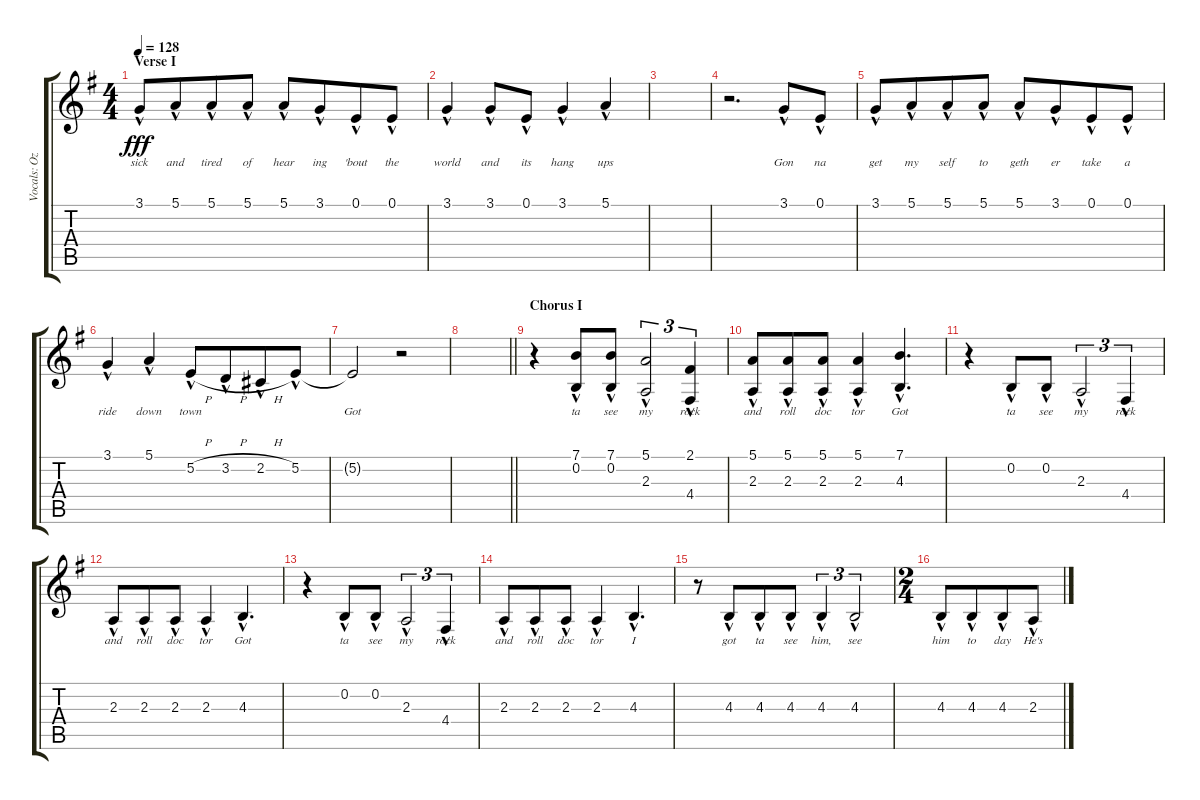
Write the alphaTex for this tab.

\track ("Vocals: Ozzy" "Vocals: Oz") {instrument lead2sawtooth}
\staff {score tabs}
\tuning (E4 B3 G3 D3 A2 E2) {hide}
\ts (4 4)
\section ("" "Verse I")
\tempo 128
\clef g2
\ks g
3.1{hac}.8{lyrics (0 "sick") lyrics (1 "") lyrics (2 "") lyrics (3 "") lyrics (4 "") dy fff} 5.1{hac}.8{lyrics (0 "and") lyrics (1 "") lyrics (2 "") lyrics (3 "") lyrics (4 "") beam merge} 5.1{hac}.8{lyrics (0 "tired") lyrics (1 "") lyrics (2 "") lyrics (3 "") lyrics (4 "")} 5.1{hac}.8{lyrics (0 "of") lyrics (1 "") lyrics (2 "") lyrics (3 "") lyrics (4 "")} 5.1{hac}.8{lyrics (0 "hear") lyrics (1 "") lyrics (2 "") lyrics (3 "") lyrics (4 "")} 3.1{hac}.8{lyrics (0 "ing") lyrics (1 "") lyrics (2 "") lyrics (3 "") lyrics (4 "") beam merge} 0.1{hac}.8{lyrics (0 "'bout") lyrics (1 "") lyrics (2 "") lyrics (3 "") lyrics (4 "")} 0.1{hac}.8{lyrics (0 "the") lyrics (1 "") lyrics (2 "") lyrics (3 "") lyrics (4 "")} |
3.1{hac}.4{lyrics (0 "world") lyrics (1 "") lyrics (2 "") lyrics (3 "") lyrics (4 "")} 3.1{hac}.8{lyrics (0 "and") lyrics (1 "") lyrics (2 "") lyrics (3 "") lyrics (4 "")} 0.1{hac}.8{lyrics (0 "its") lyrics (1 "") lyrics (2 "") lyrics (3 "") lyrics (4 "")} 3.1{hac}.4{lyrics (0 "hang") lyrics (1 "") lyrics (2 "") lyrics (3 "") lyrics (4 "")} 5.1{hac}.4{lyrics (0 "ups") lyrics (1 "") lyrics (2 "") lyrics (3 "") lyrics (4 "")} |
|
r.2{d} 3.1{hac}.8{lyrics (0 "Gon") lyrics (1 "") lyrics (2 "") lyrics (3 "") lyrics (4 "")} 0.1{hac}.8{lyrics (0 "na") lyrics (1 "") lyrics (2 "") lyrics (3 "") lyrics (4 "")} |
3.1{hac}.8{lyrics (0 "get") lyrics (1 "") lyrics (2 "") lyrics (3 "") lyrics (4 "")} 5.1{hac}.8{lyrics (0 "my") lyrics (1 "") lyrics (2 "") lyrics (3 "") lyrics (4 "") beam merge} 5.1{hac}.8{lyrics (0 "self") lyrics (1 "") lyrics (2 "") lyrics (3 "") lyrics (4 "")} 5.1{hac}.8{lyrics (0 "to") lyrics (1 "") lyrics (2 "") lyrics (3 "") lyrics (4 "")} 5.1{hac}.8{lyrics (0 "geth") lyrics (1 "") lyrics (2 "") lyrics (3 "") lyrics (4 "")} 3.1{hac}.8{lyrics (0 "er") lyrics (1 "") lyrics (2 "") lyrics (3 "") lyrics (4 "") beam merge} 0.1{hac}.8{lyrics (0 "take") lyrics (1 "") lyrics (2 "") lyrics (3 "") lyrics (4 "")} 0.1{hac}.8{lyrics (0 "a") lyrics (1 "") lyrics (2 "") lyrics (3 "") lyrics (4 "")} |
3.1{hac}.4{lyrics (0 "ride") lyrics (1 "") lyrics (2 "") lyrics (3 "") lyrics (4 "")} 5.1{hac}.4{lyrics (0 "down") lyrics (1 "") lyrics (2 "") lyrics (3 "") lyrics (4 "")} 5.2{h hac}.8{lyrics (0 "town") lyrics (1 "") lyrics (2 "") lyrics (3 "") lyrics (4 "")} 3.2{h hac}.8{lyrics (0 "") lyrics (1 "") lyrics (2 "") lyrics (3 "") lyrics (4 "") beam merge} 2.2{h hac}.8{lyrics (0 "") lyrics (1 "") lyrics (2 "") lyrics (3 "") lyrics (4 "")} 5.2{hac}.8{lyrics (0 "") lyrics (1 "") lyrics (2 "") lyrics (3 "") lyrics (4 "")} |
5.2{t}.2{lyrics (0 "Got") lyrics (1 "") lyrics (2 "") lyrics (3 "") lyrics (4 "")} r.2 |
\barLineRight lightlight
|
\section ("" "Chorus I")
r.4 (7.1{hac} 0.2{hac}).8{lyrics (0 "ta") lyrics (1 "") lyrics (2 "") lyrics (3 "") lyrics (4 "")} (7.1{hac} 0.2{hac}).8{lyrics (0 "see") lyrics (1 "") lyrics (2 "") lyrics (3 "") lyrics (4 "")} (5.1{hac} 2.3{hac}).2{tu (3 2) lyrics (0 "my") lyrics (1 "") lyrics (2 "") lyrics (3 "") lyrics (4 "")} (2.1{hac} 4.4{hac}).4{tu (3 2) lyrics (0 "rock") lyrics (1 "") lyrics (2 "") lyrics (3 "") lyrics (4 "")} |
(5.1{hac} 2.3{hac}).8{lyrics (0 "and") lyrics (1 "") lyrics (2 "") lyrics (3 "") lyrics (4 "")} (5.1{hac} 2.3{hac}).8{lyrics (0 "roll") lyrics (1 "") lyrics (2 "") lyrics (3 "") lyrics (4 "") beam merge} (5.1{hac} 2.3{hac}).8{lyrics (0 "doc") lyrics (1 "") lyrics (2 "") lyrics (3 "") lyrics (4 "")} (5.1{hac} 2.3{hac}).4{lyrics (0 "tor") lyrics (1 "") lyrics (2 "") lyrics (3 "") lyrics (4 "")} (7.1{hac} 4.3{hac}).4{d lyrics (0 "Got") lyrics (1 "") lyrics (2 "") lyrics (3 "") lyrics (4 "")} |
r.4 0.2{hac}.8{lyrics (0 "ta") lyrics (1 "") lyrics (2 "") lyrics (3 "") lyrics (4 "")} 0.2{hac}.8{lyrics (0 "see") lyrics (1 "") lyrics (2 "") lyrics (3 "") lyrics (4 "")} 2.3{hac}.2{tu (3 2) lyrics (0 "my") lyrics (1 "") lyrics (2 "") lyrics (3 "") lyrics (4 "")} 4.4{hac}.4{tu (3 2) lyrics (0 "rock") lyrics (1 "") lyrics (2 "") lyrics (3 "") lyrics (4 "")} |
2.3{hac}.8{lyrics (0 "and") lyrics (1 "") lyrics (2 "") lyrics (3 "") lyrics (4 "")} 2.3{hac}.8{lyrics (0 "roll") lyrics (1 "") lyrics (2 "") lyrics (3 "") lyrics (4 "") beam merge} 2.3{hac}.8{lyrics (0 "doc") lyrics (1 "") lyrics (2 "") lyrics (3 "") lyrics (4 "")} 2.3{hac}.4{lyrics (0 "tor") lyrics (1 "") lyrics (2 "") lyrics (3 "") lyrics (4 "")} 4.3{hac}.4{d lyrics (0 "Got") lyrics (1 "") lyrics (2 "") lyrics (3 "") lyrics (4 "")} |
r.4 0.2{hac}.8{lyrics (0 "ta") lyrics (1 "") lyrics (2 "") lyrics (3 "") lyrics (4 "")} 0.2{hac}.8{lyrics (0 "see") lyrics (1 "") lyrics (2 "") lyrics (3 "") lyrics (4 "")} 2.3{hac}.2{tu (3 2) lyrics (0 "my") lyrics (1 "") lyrics (2 "") lyrics (3 "") lyrics (4 "")} 4.4{hac}.4{tu (3 2) lyrics (0 "rock") lyrics (1 "") lyrics (2 "") lyrics (3 "") lyrics (4 "")} |
2.3{hac}.8{lyrics (0 "and") lyrics (1 "") lyrics (2 "") lyrics (3 "") lyrics (4 "")} 2.3{hac}.8{lyrics (0 "roll") lyrics (1 "") lyrics (2 "") lyrics (3 "") lyrics (4 "") beam merge} 2.3{hac}.8{lyrics (0 "doc") lyrics (1 "") lyrics (2 "") lyrics (3 "") lyrics (4 "")} 2.3{hac}.4{lyrics (0 "tor") lyrics (1 "") lyrics (2 "") lyrics (3 "") lyrics (4 "")} 4.3{hac}.4{d lyrics (0 "I") lyrics (1 "") lyrics (2 "") lyrics (3 "") lyrics (4 "")} |
r.8 4.3{hac}.8{lyrics (0 "got") lyrics (1 "") lyrics (2 "") lyrics (3 "") lyrics (4 "") beam merge} 4.3{hac}.8{lyrics (0 "ta") lyrics (1 "") lyrics (2 "") lyrics (3 "") lyrics (4 "")} 4.3{hac}.8{lyrics (0 "see") lyrics (1 "") lyrics (2 "") lyrics (3 "") lyrics (4 "")} 4.3{hac}.4{tu (3 2) lyrics (0 "him,") lyrics (1 "") lyrics (2 "") lyrics (3 "") lyrics (4 "")} 4.3{hac}.2{tu (3 2) lyrics (0 "see") lyrics (1 "") lyrics (2 "") lyrics (3 "") lyrics (4 "")} |
\ts (2 4)
4.3{hac}.8{lyrics (0 "him") lyrics (1 "") lyrics (2 "") lyrics (3 "") lyrics (4 "")} 4.3{hac}.8{lyrics (0 "to") lyrics (1 "") lyrics (2 "") lyrics (3 "") lyrics (4 "") beam merge} 4.3{hac}.8{lyrics (0 "day") lyrics (1 "") lyrics (2 "") lyrics (3 "") lyrics (4 "")} 2.3{hac}.8{lyrics (0 "He's") lyrics (1 "") lyrics (2 "") lyrics (3 "") lyrics (4 "")}
